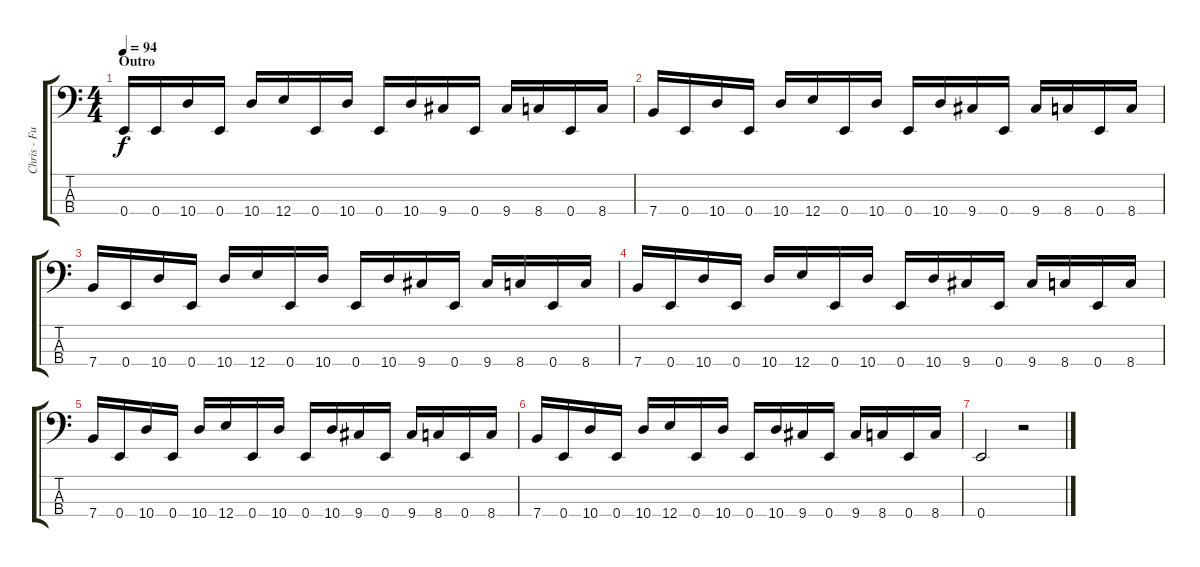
\track ("Chris - Fuzz Bass" "Chris - Fu") {instrument distortionguitar}
\staff {score tabs}
\tuning (G2 D2 A1 E1) {hide}
\ts (4 4)
\section ("" "Outro")
\tempo 94
\clef f4
\ks c
0.4.16{dy f} 0.4.16 10.4.16 0.4.16 10.4.16 12.4.16 0.4.16 10.4.16 0.4.16 10.4.16 9.4.16 0.4.16 9.4.16 8.4.16 0.4.16 8.4.16 |
7.4.16 0.4.16 10.4.16 0.4.16 10.4.16 12.4.16 0.4.16 10.4.16 0.4.16 10.4.16 9.4.16 0.4.16 9.4.16 8.4.16 0.4.16 8.4.16 |
7.4.16 0.4.16 10.4.16 0.4.16 10.4.16 12.4.16 0.4.16 10.4.16 0.4.16 10.4.16 9.4.16 0.4.16 9.4.16 8.4.16 0.4.16 8.4.16 |
7.4.16 0.4.16 10.4.16 0.4.16 10.4.16 12.4.16 0.4.16 10.4.16 0.4.16 10.4.16 9.4.16 0.4.16 9.4.16 8.4.16 0.4.16 8.4.16 |
7.4.16 0.4.16 10.4.16 0.4.16 10.4.16 12.4.16 0.4.16 10.4.16 0.4.16 10.4.16 9.4.16 0.4.16 9.4.16 8.4.16 0.4.16 8.4.16 |
7.4.16 0.4.16 10.4.16 0.4.16 10.4.16 12.4.16 0.4.16 10.4.16 0.4.16 10.4.16 9.4.16 0.4.16 9.4.16 8.4.16 0.4.16 8.4.16 |
0.4.2 r.2
